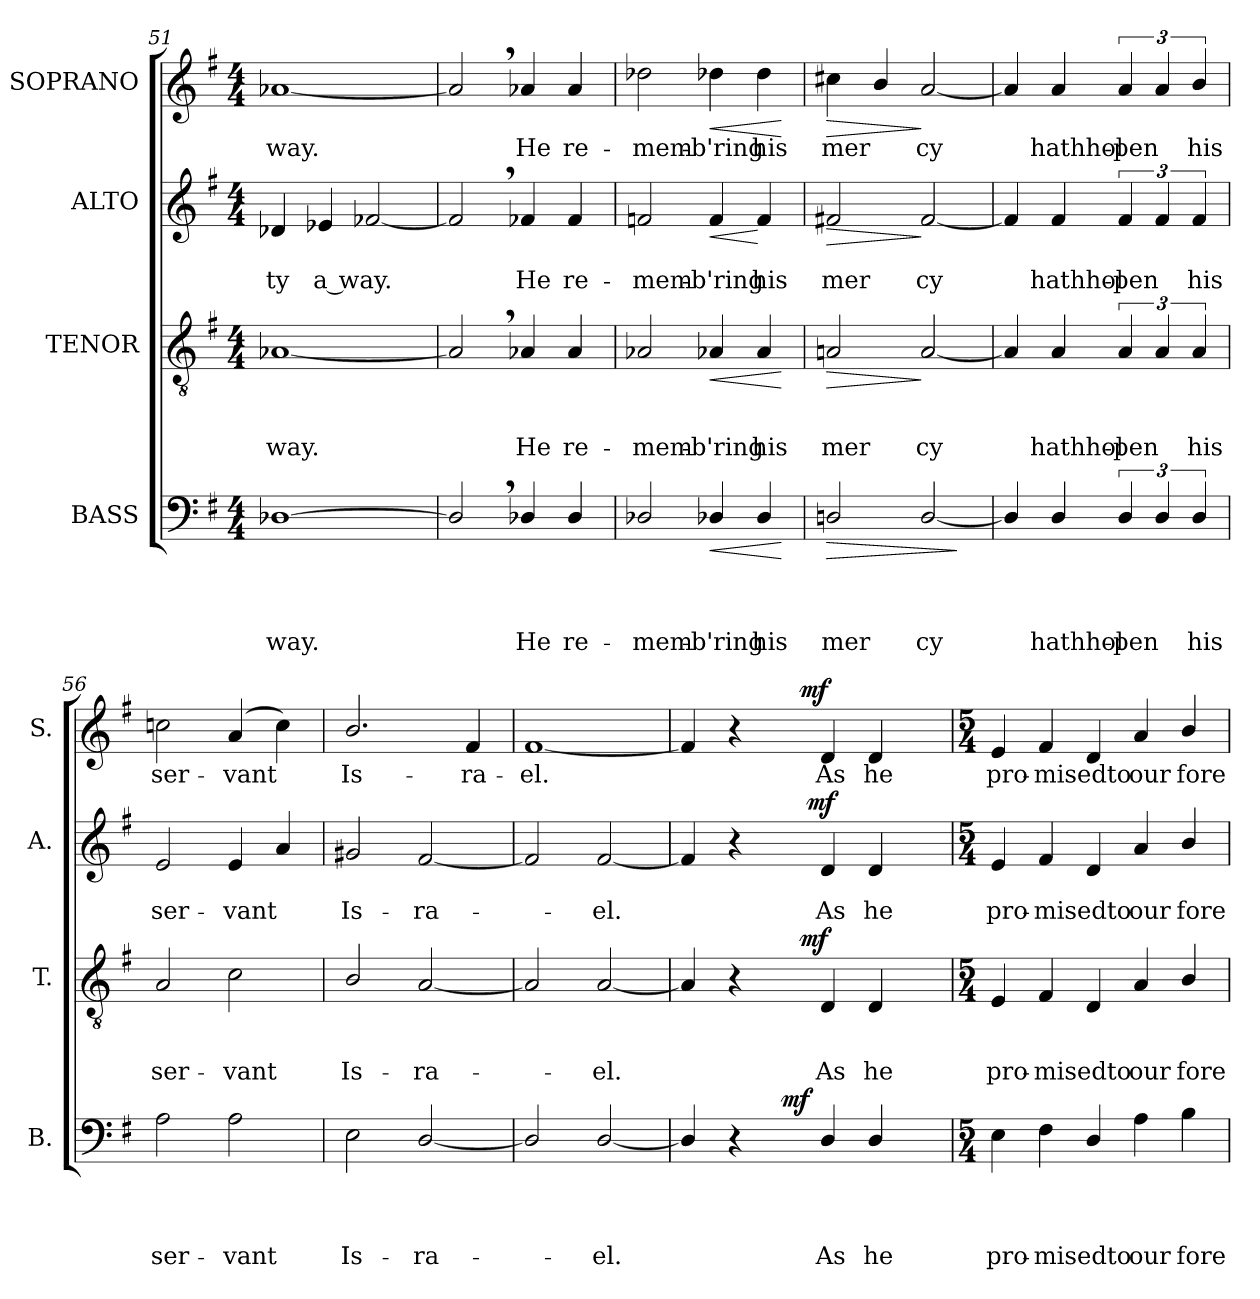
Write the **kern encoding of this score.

**kern	**text	**text	**text	**text	**dynam	**kern	**text	**text	**text	**dynam	**kern	**text	**text	**dynam	**kern	**text	**dynam
*part4	*part4	*part4	*part4	*part4	*part4	*part3	*part3	*part3	*part3	*part3	*part2	*part2	*part2	*part2	*part1	*part1	*part1
*staff4	*staff4	*staff4	*staff4	*staff4	*staff4	*staff3	*staff3	*staff3	*staff3	*staff3	*staff2	*staff2	*staff2	*staff2	*staff1	*staff1	*staff1
*I"BASS	*	*	*	*	*	*I"TENOR	*	*	*	*	*I"ALTO	*	*	*	*I"SOPRANO	*	*
*I'B.	*	*	*	*	*	*I'T.	*	*	*	*	*I'A.	*	*	*	*I'S.	*	*
*clefF4	*	*	*	*	*	*clefGv2	*	*	*	*	*clefG2	*	*	*	*clefG2	*	*
*k[f#]	*	*	*	*	*	*k[f#]	*	*	*	*	*k[f#]	*	*	*	*k[f#]	*	*
*G:	*	*	*	*	*	*G:	*	*	*	*	*G:	*	*	*	*G:	*	*
*M4/4	*	*	*	*	*	*M4/4	*	*	*	*	*M4/4	*	*	*	*M4/4	*	*
=51	=51	=51	=51	=51	=51	=51	=51	=51	=51	=51	=51	=51	=51	=51	=51	=51	=51
!	!	!	!	!LO:LY:b	!	!	!	!	!LO:LY:b	!	!	!	!LO:LY:b	!	!	!LO:LY:b	!
[<1D-X	.	.	.	-way.	.	[<1A-X	.	.	-way.	.	4d-X/	.	ty	.	[<1a-X	-way.	.
!	!	!	!	!	!	!	!	!	!	!	!	!	!LO:LY:b:rj	!	!	!	!
.	.	.	.	.	.	.	.	.	.	.	4e-X/	.	a way.	.	.	.	.
.	.	.	.	.	.	.	.	.	.	.	[<2f-X/	.	.	.	.	.	.
=52	=52	=52	=52	=52	=52	=52	=52	=52	=52	=52	=52	=52	=52	=52	=52	=52	=52
2D-,>/]	.	.	.	.	.	2A-,>/]	.	.	.	.	2f-,>/]	.	.	.	2a-,>/]	.	.
!	!	!	!	!LO:LY:b	!	!	!	!	!LO:LY:b	!	!	!	!LO:LY:b	!	!	!LO:LY:b	!
4D-X/	.	.	.	He	.	4A-X/	.	.	He	.	4f-X/	.	He	.	4a-X/	He	.
!	!	!	!	!LO:LY:b	!	!	!	!	!LO:LY:b	!	!	!	!LO:LY:b	!	!	!LO:LY:b	!
4D-/	.	.	.	re-	.	4A-/	.	.	re-	.	4f-/	.	re-	.	4a-/	re-	.
=53	=53	=53	=53	=53	=53	=53	=53	=53	=53	=53	=53	=53	=53	=53	=53	=53	=53
!	!	!	!	!LO:LY:b	!	!	!	!	!LO:LY:b	!	!	!	!LO:LY:b	!	!	!LO:LY:b	!
2D-X/	.	.	.	-mem-	.	2A-X/	.	.	-mem-	.	2fn/	.	-mem-	.	2dd-X\	-mem-	.
!	!	!	!	!LO:LY:b:rj	!LO:HP:b	!	!	!	!LO:LY:b:rj	!LO:HP:b	!	!	!LO:LY:b:rj	!LO:HP:b	!	!LO:LY:b:rj	!LO:HP:b
4D-X/	.	.	.	-b'ring	<	4A-X/	.	.	-b'ring	<	4f/	.	-b'ring	<	4dd-X\	-b'ring	<
!	!	!	!	!LO:LY:b	!	!	!	!	!LO:LY:b	!	!	!	!LO:LY:b	!	!	!LO:LY:b	!
4D-/	.	.	.	his	.	4A-/	.	.	his	.	4f/	.	his	[	4dd-\	his	.
.	.	.	.	.	[	.	.	.	.	[	.	.	.	.	.	.	[
=54	=54	=54	=54	=54	=54	=54	=54	=54	=54	=54	=54	=54	=54	=54	=54	=54	=54
!	!	!	!	!LO:LY:b	!LO:HP:b	!	!	!	!LO:LY:b	!LO:HP:b	!	!	!LO:LY:b	!LO:HP:b	!	!LO:LY:b	!LO:HP:b
2Dn/	.	.	.	mer	>	2An/	.	.	mer	>	2f#X/	.	mer	>	4cc#X\	mer	>
.	.	.	.	.	.	.	.	.	.	.	.	.	.	.	4b/	.	.
!	!	!	!	!LO:LY:b	!	!	!	!	!LO:LY:b	!	!	!	!LO:LY:b	!	!	!LO:LY:b	!
[<2D/	.	.	.	cy	.	[<2A/	.	.	cy	]	[<2f#/	.	cy	]	[<2a/	cy	]
.	.	.	.	.	]	.	.	.	.	.	.	.	.	.	.	.	.
=55	=55	=55	=55	=55	=55	=55	=55	=55	=55	=55	=55	=55	=55	=55	=55	=55	=55
4D/]	.	.	.	.	.	4A/]	.	.	.	.	4f#/]	.	.	.	4a/]	.	.
!	!	!	!	!LO:LY:b	!	!	!	!	!LO:LY:b	!	!	!	!LO:LY:b	!	!	!LO:LY:b	!
4D/	.	.	.	hathhol-	.	4A/	.	.	hathhol-	.	4f#/	.	hathhol-	.	4a/	hathhol-	.
!	!	!	!	!LO:LY:b	!	!	!	!	!LO:LY:b	!	!	!	!LO:LY:b	!	!	!LO:LY:b	!
6D/	.	.	.	-pen	.	6A/	.	.	-pen	.	6f#/	.	-pen	.	6a/	-pen	.
6D/	.	.	.	.	.	6A/	.	.	.	.	6f#/	.	.	.	6a/	.	.
!	!	!	!	!LO:LY:b	!	!	!	!	!LO:LY:b	!	!	!	!LO:LY:b	!	!	!LO:LY:b	!
6D/	.	.	.	his	.	6A/	.	.	his	.	6f#/	.	his	.	6b/	his	.
!!LO:PB:g=z
=56	=56	=56	=56	=56	=56	=56	=56	=56	=56	=56	=56	=56	=56	=56	=56	=56	=56
!	!	!	!	!LO:LY:b	!	!	!	!	!LO:LY:b	!	!	!	!LO:LY:b	!	!	!LO:LY:b	!
2A\	.	.	.	ser-	.	2A/	.	.	ser-	.	2e/	.	ser-	.	2ccn\	ser-	.
!	!	!	!	!LO:LY:b	!	!	!	!	!LO:LY:b	!	!	!	!LO:LY:b	!	!	!LO:LY:b	!
2A\	.	.	.	-vant	.	2c\	.	.	-vant	.	4e/	.	-vant	.	(<4a/	-vant	.
.	.	.	.	.	.	.	.	.	.	.	4a/	.	.	.	4cc\)	.	.
=57	=57	=57	=57	=57	=57	=57	=57	=57	=57	=57	=57	=57	=57	=57	=57	=57	=57
!	!	!	!	!LO:LY:b	!	!	!	!	!LO:LY:b	!	!	!	!LO:LY:b	!	!	!LO:LY:b	!
2E\	.	.	.	Is-	.	2B/	.	.	Is-	.	2g#X/	.	Is-	.	2.b/	Is-	.
!	!	!	!	!LO:LY:b	!	!	!	!	!LO:LY:b	!	!	!	!LO:LY:b	!	!	!	!
[<2D/	.	.	.	-ra-	.	[<2A/	.	.	-ra-	.	[<2f#/	.	-ra-	.	.	.	.
!	!	!	!	!	!	!	!	!	!	!	!	!	!	!	!	!LO:LY:b	!
.	.	.	.	.	.	.	.	.	.	.	.	.	.	.	4f#/	-ra-	.
=58	=58	=58	=58	=58	=58	=58	=58	=58	=58	=58	=58	=58	=58	=58	=58	=58	=58
!	!	!	!	!	!	!	!	!	!	!	!	!	!	!	!	!LO:LY:b	!
2D/]	.	.	.	.	.	2A/]	.	.	.	.	2f#/]	.	.	.	[<1f#	-el.	.
!	!	!	!	!LO:LY:b	!	!	!	!	!LO:LY:b	!	!	!	!LO:LY:b	!	!	!	!
[<2D/	.	.	.	-el.	.	[<2A/	.	.	-el.	.	[<2f#/	.	-el.	.	.	.	.
=59	=59	=59	=59	=59	=59	=59	=59	=59	=59	=59	=59	=59	=59	=59	=59	=59	=59
*^	*	*	*	*	*	*^	*	*	*	*	*^	*	*	*	*^	*	*
4D/]	4ryy	.	.	.	.	.	4A/]	3ryy	.	.	.	.	4f#/]	4...ryy	.	.	.	4f#/]	3ryy	.	.
4r	8ryy	.	.	.	.	.	4r	.	.	.	.	.	4r	.	.	.	.	4r	.	.	.
.	.	.	.	.	.	.	.	12.ryy	.	.	.	.	.	.	.	.	.	.	12.ryy	.	.
.	32ryy	.	.	.	.	.	.	.	.	.	.	.	.	.	.	.	.	.	.	.	.
!	!	!	!	!	!	!LO:DY:a	!	!	!	!	!	!	!	!	!	!	!	!	!	!	!
.	2ryy	.	.	.	.	mf	.	.	.	.	.	.	.	.	.	.	.	.	.	.	.
!	!	!	!	!	!	!	!	!	!	!	!	!LO:DY:a	!	!	!	!	!	!	!	!	!LO:DY:a
.	.	.	.	.	.	.	.	3ryy	.	.	.	mf	.	.	.	.	.	.	3ryy	.	mf
!	!	!	!	!	!	!	!	!	!	!	!	!	!	!	!	!	!LO:DY:a	!	!	!	!
.	.	.	.	.	.	.	.	.	.	.	.	.	.	2ryy	.	.	mf	.	.	.	.
!	!	!	!	!	!LO:LY:b	!	!	!	!	!	!LO:LY:b	!	!	!	!	!LO:LY:b	!	!	!	!LO:LY:b	!
4D/	.	.	.	.	As	.	4D/	.	.	.	As	.	4d/	.	.	As	.	4d/	.	As	.
!	!	!	!	!	!LO:LY:b	!	!	!	!	!	!LO:LY:b	!	!	!	!	!LO:LY:b	!	!	!	!LO:LY:b	!
4D/	.	.	.	.	he	.	4D/	.	.	.	he	.	4d/	.	.	he	.	4d/	.	he	.
.	.	.	.	.	.	.	.	6ryy	.	.	.	.	.	.	.	.	.	.	6ryy	.	.
.	16.ryy	.	.	.	.	.	.	.	.	.	.	.	.	.	.	.	.	.	.	.	.
.	.	.	.	.	.	.	.	24ryy	.	.	.	.	.	.	.	.	.	.	24ryy	.	.
.	.	.	.	.	.	.	.	.	.	.	.	.	.	32ryy	.	.	.	.	.	.	.
*v	*v	*	*	*	*	*	*	*	*	*	*	*	*v	*v	*	*	*	*v	*v	*	*
*	*	*	*	*	*	*v	*v	*	*	*	*	*	*	*	*	*	*	*
=60	=60	=60	=60	=60	=60	=60	=60	=60	=60	=60	=60	=60	=60	=60	=60	=60	=60
*M5/4	*	*	*	*	*	*M5/4	*	*	*	*	*M5/4	*	*	*	*M5/4	*	*
*^	*	*	*	*	*	*^	*	*	*	*	*^	*	*	*	*^	*	*
!	!	!	!	!	!LO:LY:b	!	!	!	!	!	!LO:LY:b	!	!	!	!	!LO:LY:b	!	!	!	!LO:LY:b	!
*v	*v	*	*	*	*	*	*	*	*	*	*	*	*v	*v	*	*	*	*v	*v	*	*
*	*	*	*	*	*	*v	*v	*	*	*	*	*	*	*	*	*	*	*
4E\	.	.	.	pro-	.	4E/	.	.	pro-	.	4e/	.	pro-	.	4e/	pro-	.
!	!	!	!	!LO:LY:b:rj	!	!	!	!	!LO:LY:b:rj	!	!	!	!LO:LY:b:rj	!	!	!LO:LY:b:rj	!
4F#\	.	.	.	-misedto	.	4F#/	.	.	-misedto	.	4f#/	.	-misedto	.	4f#/	-misedto	.
4D/	.	.	.	.	.	4D/	.	.	.	.	4d/	.	.	.	4d/	.	.
!	!	!	!	!LO:LY:b	!	!	!	!	!LO:LY:b	!	!	!	!LO:LY:b	!	!	!LO:LY:b	!
4A\	.	.	.	our	.	4A/	.	.	our	.	4a/	.	our	.	4a/	our	.
!	!	!	!	!LO:LY:b	!	!	!	!	!LO:LY:b	!	!	!	!LO:LY:b	!	!	!LO:LY:b	!
4B\	.	.	.	fore-	.	4B/	.	.	fore-	.	4b/	.	fore-	.	4b/	fore-	.
=	=	=	=	=	=	=	=	=	=	=	=	=	=	=	=	=	=
*-	*-	*-	*-	*-	*-	*-	*-	*-	*-	*-	*-	*-	*-	*-	*-	*-	*-
